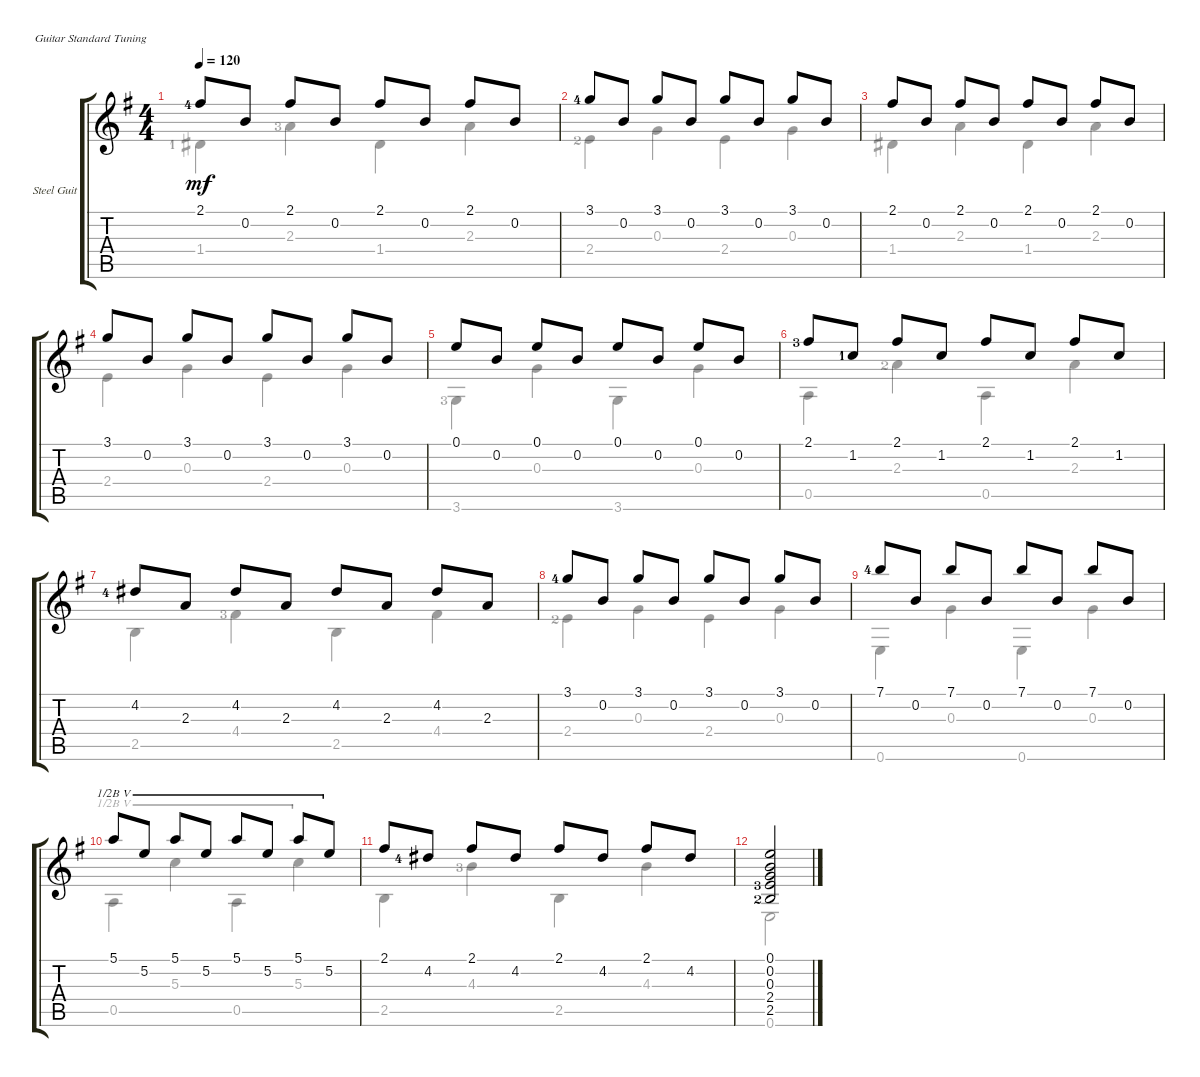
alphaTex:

\defaultSystemsLayout 4
\bracketExtendMode groupsimilarinstruments
\firstSystemTrackNameOrientation horizontal
\otherSystemsTrackNameOrientation horizontal
\track ("Steel Guitar" "Steel Guit") {instrument acousticguitarsteel}
\staff {score tabs}
\tuning (E4 B3 G3 D3 A2 E2)
\voice
\ts (4 4)
\tempo 120
\clef g2
\scale
0.333333
\ks g
2.1{lf 5}.8{dy mf} 0.2.8 2.1.8 0.2.8 2.1.8 0.2.8 2.1.8 0.2.8 |
\scale
0.333333 3.1{lf 5}.8 0.2.8 3.1.8 0.2.8 3.1.8 0.2.8 3.1.8 0.2.8 |
2.1.8 0.2.8 2.1.8 0.2.8 2.1.8 0.2.8 2.1.8 0.2.8 |
3.1.8 0.2.8 3.1.8 0.2.8 3.1.8 0.2.8 3.1.8 0.2.8 |
0.1.8 0.2.8 0.1.8 0.2.8 0.1.8 0.2.8 0.1.8 0.2.8 |
2.1{lf 4}.8 1.2{lf 2}.8 2.1.8 1.2.8 2.1.8 1.2.8 2.1.8 1.2.8 |
4.2{lf 5}.8 2.3.8 4.2.8 2.3.8 4.2.8 2.3.8 4.2.8 2.3.8 |
3.1{lf 5}.8 0.2.8 3.1.8 0.2.8 3.1.8 0.2.8 3.1.8 0.2.8 |
7.1{lf 5}.8 0.2.8 7.1.8 0.2.8 7.1.8 0.2.8 7.1.8 0.2.8 |
5.1.8{barre (5 half)} 5.2.8{barre (5 half)} 5.1.8{barre (5 half)} 5.2.8{barre (5 half)} 5.1.8{barre (5 half)} 5.2.8{barre (5 half)} 5.1.8{barre (5 half)} 5.2.8{barre (5 half)} |
2.1.8 4.2{lf 5}.8 2.1.8 4.2.8 2.1.8 4.2.8 2.1.8 4.2.8 |
(0.1 0.2 0.3 2.4{lf 4} 2.5{lf 3}).2
\voice
\clef g2
\ottava regular
\simile none
\scale
0.333333
\ks g
1.4{lf 2}.4{dy mf} 2.3{lf 4}.4 1.4.4 2.3.4 |
\scale
0.333333 2.4{lf 3}.4 0.3.4 2.4.4 0.3.4 |
1.4.4 2.3.4 1.4.4 2.3.4 |
2.4.4 0.3.4 2.4.4 0.3.4 |
3.6{lf 4}.4 0.3.4 3.6.4 0.3.4 |
0.5.4 2.3{lf 3}.4 0.5.4 2.3.4 |
2.5.4 4.4{lf 4}.4 2.5.4 4.4.4 |
2.4{lf 3}.4 0.3.4 2.4.4 0.3.4 |
0.6.4 0.3.4 0.6.4 0.3.4 |
0.5.4{barre (5 half)} 5.3.4{barre (5 half)} 0.5.4{barre (5 half)} 5.3.4{barre (5 half)} |
2.5.4 4.3{lf 4}.4 2.5.4 4.3.4 |
0.6.2
